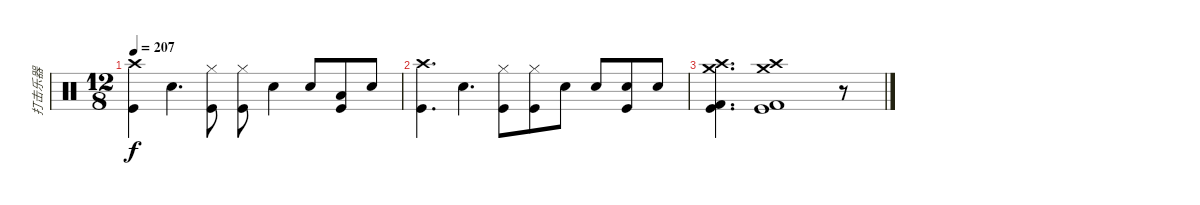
\track ("打击乐器" "打击乐器") {instrument percussion}
\staff {score}
\articulation defaults
\ts (12 8)
\tempo 207
\clef neutral
\ks c
("Crash high (hit)" "Kick (hit)").4{dy f} "Snare (hit) 2".4{d} ("Hi-Hat (closed)" "Kick (hit)").8 ("Hi-Hat (closed)" "Kick (hit)").8 "Snare (hit) 2".4 "Snare (hit) 2".8 ("Low Tom (hit)" "Kick (hit)").8 "Snare (hit) 2".8 |
("Crash high (hit)" "Kick (hit)").4{d} "Snare (hit) 2".4{d} ("Hi-Hat (closed)" "Kick (hit)").8 ("Hi-Hat (closed)" "Kick (hit)").8 "Snare (hit) 2".8 "Snare (hit) 2".8 ("Snare (hit) 2" "Kick (hit)").8 "Snare (hit) 2".8 |
("Kick (hit)" "Kick (hit) 2" "Crash medium (hit)" "Crash high (hit)").4{d} ("Crash high (hit)" "Kick (hit)" "Kick (hit) 2" "Crash medium (hit)").1 r.8
